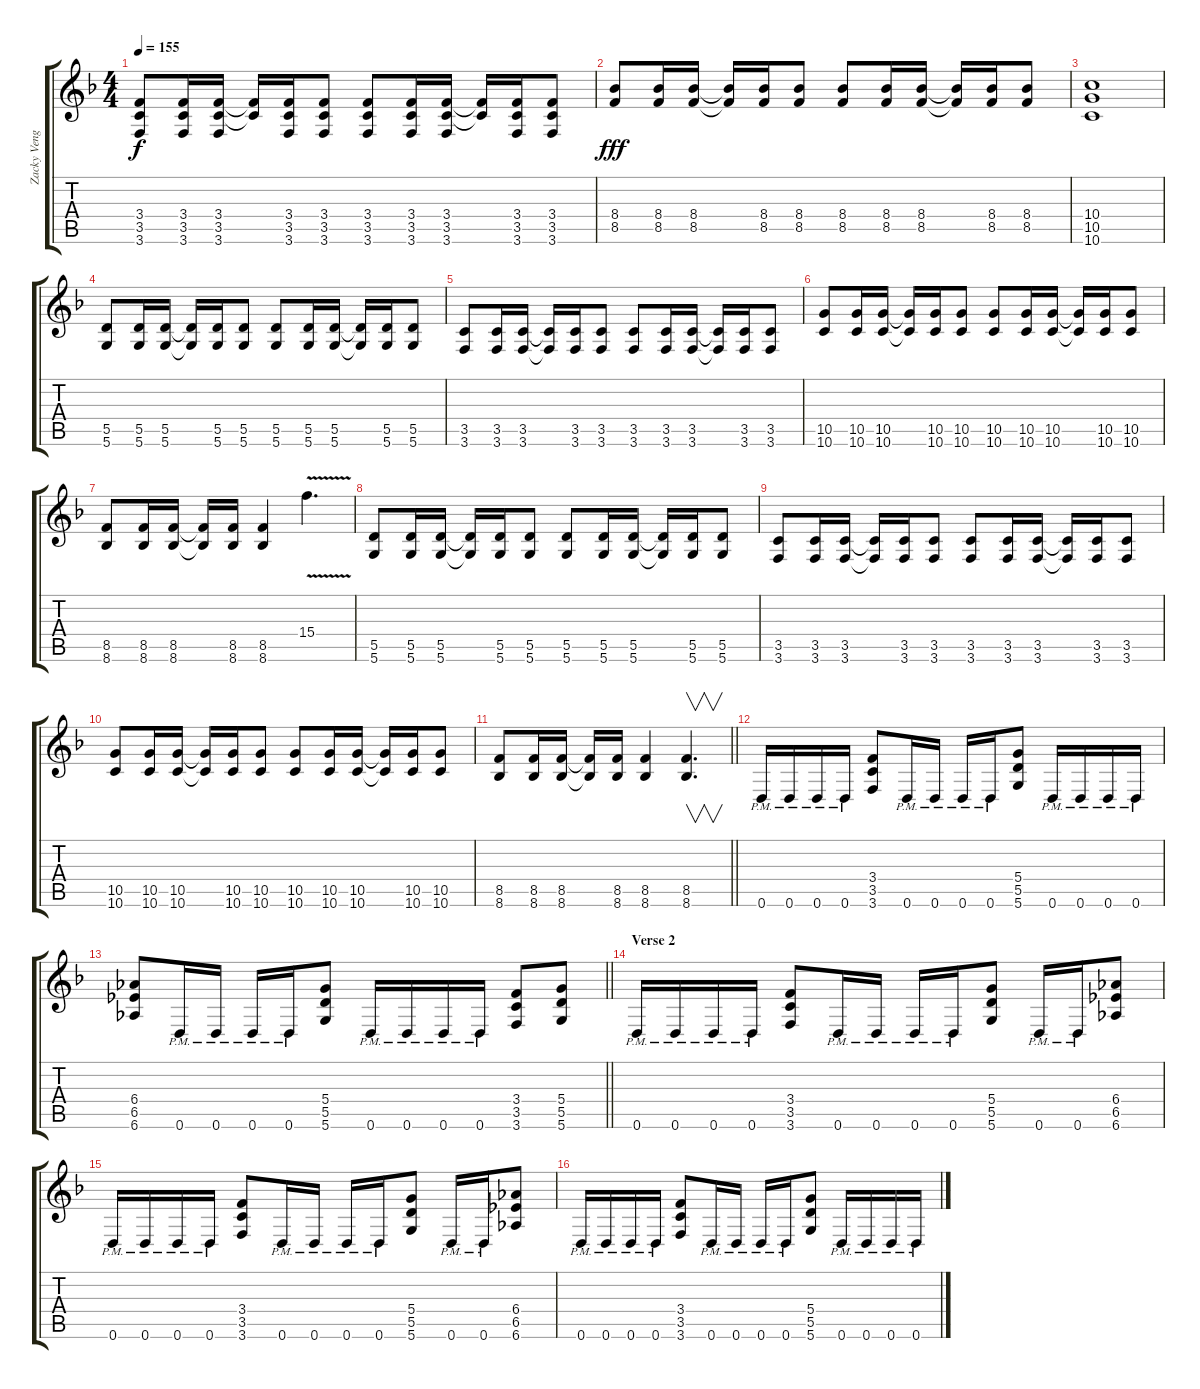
\track ("Zacky Vengeance" "Zacky Veng") {instrument distortionguitar}
\staff {score tabs}
\tuning (E4 B3 G3 D3 A2 D2) {hide}
\ts (4 4)
\tempo 155
\clef g2
\ks f
(3.4 3.5 3.6).8{dy f} (3.4 3.5 3.6).16 (3.4 3.5 3.6).16 (3.4{t} 3.5{t}).16 (3.4 3.5 3.6).16 (3.4 3.5 3.6).8 (3.4 3.5 3.6).8 (3.4 3.5 3.6).16 (3.4 3.5 3.6).16 (3.4{t} 3.5{t}).16 (3.4 3.5 3.6).16 (3.4 3.5 3.6).8 |
(8.4 8.5).8{dy fff} (8.4 8.5).16 (8.4 8.5).16 (8.4{t} 8.5{t}).16 (8.4 8.5).16 (8.4 8.5).8 (8.4 8.5).8 (8.4 8.5).16 (8.4 8.5).16 (8.4{t} 8.5{t}).16 (8.4 8.5).16 (8.4 8.5).8 |
(10.4 10.5 10.6).1 |
(5.5 5.6).8 (5.5 5.6).16 (5.5 5.6).16 (5.5{t} 5.6{t}).16 (5.5 5.6).16 (5.5 5.6).8 (5.5 5.6).8 (5.5 5.6).16 (5.5 5.6).16 (5.5{t} 5.6{t}).16 (5.5 5.6).16 (5.5 5.6).8 |
(3.5 3.6).8 (3.5 3.6).16 (3.5 3.6).16 (3.5{t} 3.6{t}).16 (3.5 3.6).16 (3.5 3.6).8 (3.5 3.6).8 (3.5 3.6).16 (3.5 3.6).16 (3.5{t} 3.6{t}).16 (3.5 3.6).16 (3.5 3.6).8 |
(10.5 10.6).8 (10.5 10.6).16 (10.5 10.6).16 (10.5{t} 10.6{t}).16 (10.5 10.6).16 (10.5 10.6).8 (10.5 10.6).8 (10.5 10.6).16 (10.5 10.6).16 (10.5{t} 10.6{t}).16 (10.5 10.6).16 (10.5 10.6).8 |
(8.5 8.6).8 (8.5 8.6).16 (8.5 8.6).16 (8.5{t} 8.6{t}).16 (8.5 8.6).16 (8.5 8.6).4 15.4{v}.4{d} |
(5.5 5.6).8 (5.5 5.6).16 (5.5 5.6).16 (5.5{t} 5.6{t}).16 (5.5 5.6).16 (5.5 5.6).8 (5.5 5.6).8 (5.5 5.6).16 (5.5 5.6).16 (5.5{t} 5.6{t}).16 (5.5 5.6).16 (5.5 5.6).8 |
(3.5 3.6).8 (3.5 3.6).16 (3.5 3.6).16 (3.5{t} 3.6{t}).16 (3.5 3.6).16 (3.5 3.6).8 (3.5 3.6).8 (3.5 3.6).16 (3.5 3.6).16 (3.5{t} 3.6{t}).16 (3.5 3.6).16 (3.5 3.6).8 |
(10.5 10.6).8 (10.5 10.6).16 (10.5 10.6).16 (10.5{t} 10.6{t}).16 (10.5 10.6).16 (10.5 10.6).8 (10.5 10.6).8 (10.5 10.6).16 (10.5 10.6).16 (10.5{t} 10.6{t}).16 (10.5 10.6).16 (10.5 10.6).8 |
\barLineRight lightlight
(8.5 8.6).8 (8.5 8.6).16 (8.5 8.6).16 (8.5{t} 8.6{t}).16 (8.5 8.6).16 (8.5 8.6).4 (8.5 8.6).4{v d} |
0.6{pm}.16{volume 12} 0.6{pm}.16 0.6{pm}.16 0.6{pm}.16 (3.4 3.5 3.6).8 0.6{pm}.16 0.6{pm}.16 0.6{pm}.16 0.6{pm}.16 (5.4 5.5 5.6).8 0.6{pm}.16 0.6{pm}.16 0.6{pm}.16 0.6{pm}.16 |
\barLineRight lightlight
(6.4 6.5 6.6).8 0.6{pm}.16 0.6{pm}.16 0.6{pm}.16 0.6{pm}.16 (5.4 5.5 5.6).8 0.6{pm}.16 0.6{pm}.16 0.6{pm}.16 0.6{pm}.16 (3.4 3.5 3.6).8 (5.4 5.5 5.6).8 |
\section ("" "Verse 2")
0.6{pm}.16 0.6{pm}.16 0.6{pm}.16 0.6{pm}.16 (3.4 3.5 3.6).8 0.6{pm}.16 0.6{pm}.16 0.6{pm}.16 0.6{pm}.16 (5.4 5.5 5.6).8 0.6{pm}.16 0.6{pm}.16 (6.4 6.5 6.6).8 |
0.6{pm}.16 0.6{pm}.16 0.6{pm}.16 0.6{pm}.16 (3.4 3.5 3.6).8 0.6{pm}.16 0.6{pm}.16 0.6{pm}.16 0.6{pm}.16 (5.4 5.5 5.6).8 0.6{pm}.16 0.6{pm}.16 (6.4 6.5 6.6).8 |
0.6{pm}.16 0.6{pm}.16 0.6{pm}.16 0.6{pm}.16 (3.4 3.5 3.6).8 0.6{pm}.16 0.6{pm}.16 0.6{pm}.16 0.6{pm}.16 (5.4 5.5 5.6).8 0.6{pm}.16 0.6{pm}.16 0.6{pm}.16 0.6{pm}.16
